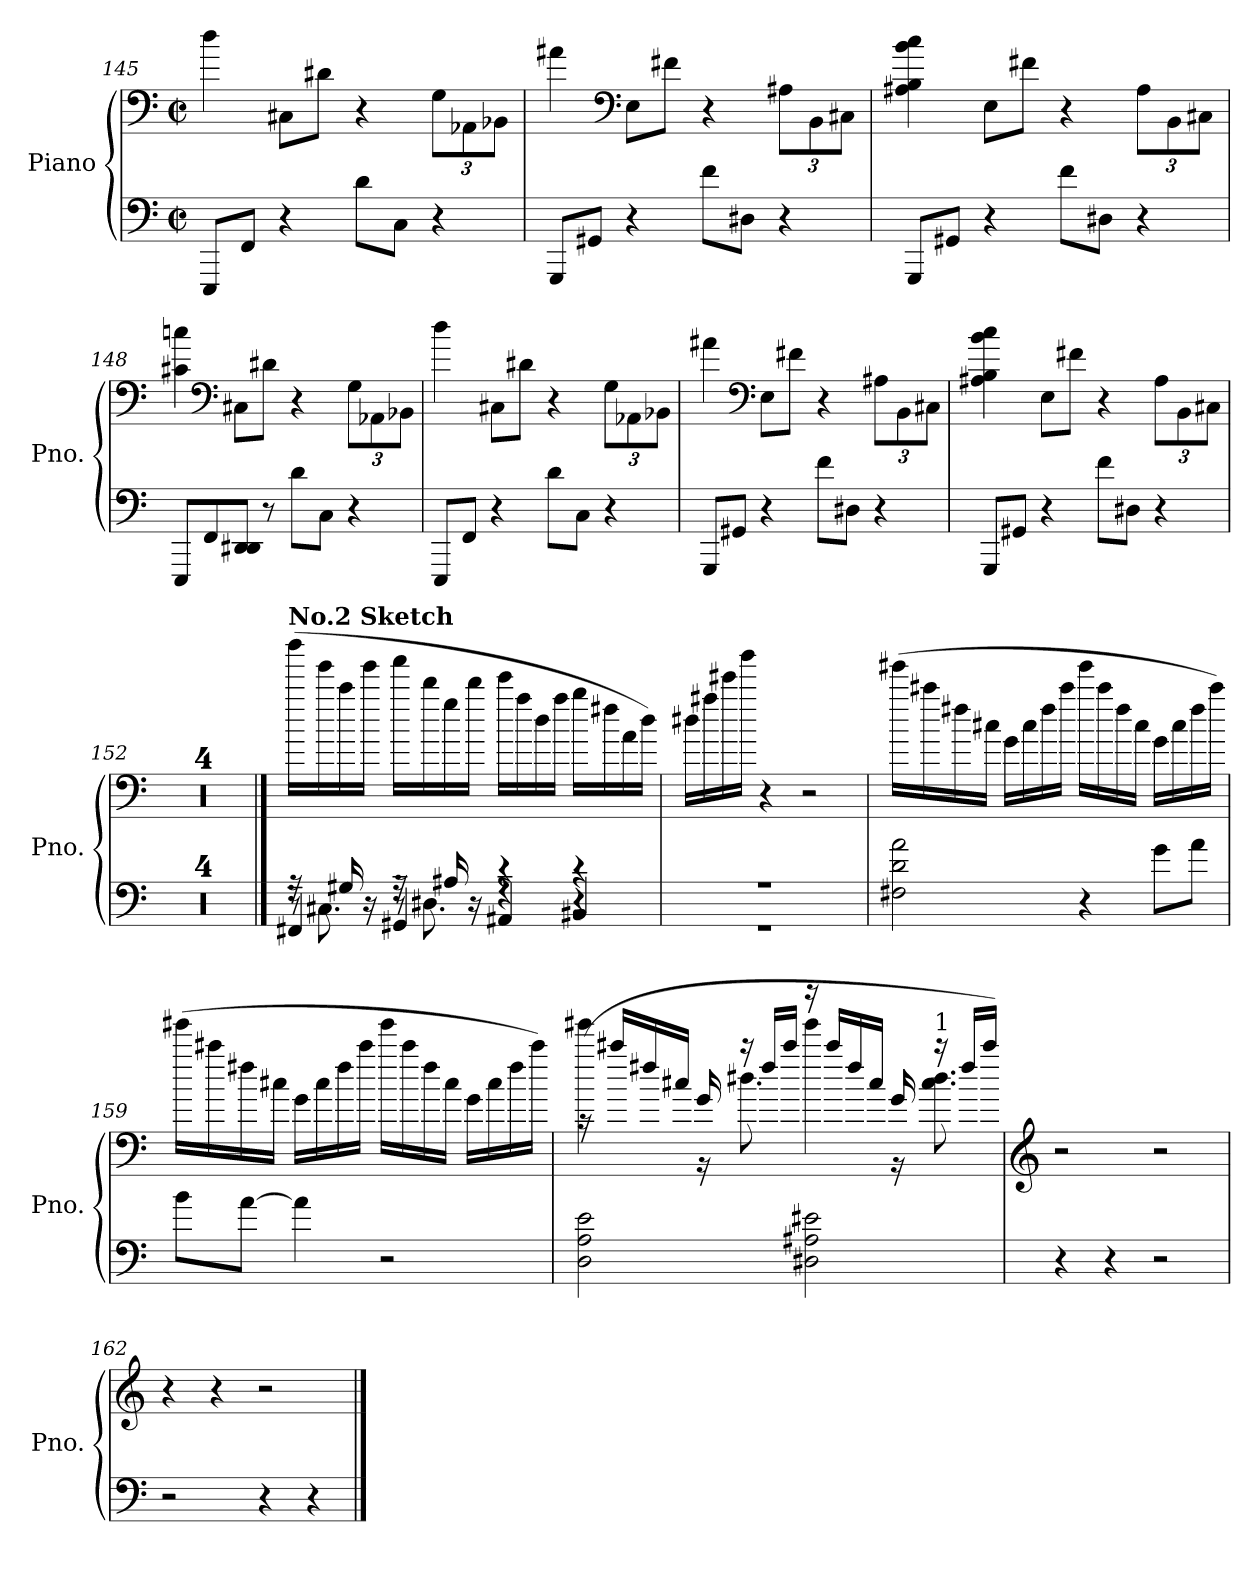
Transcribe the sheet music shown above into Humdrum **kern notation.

**kern	**kern
*part1	*part1
*staff2	*staff1
*I"Piano	*
*I'Pno.	*
!!LO:PB:g=z
*clefF4	*clefF4
*k[]	*k[]
*M2/2	*M2/2
*met(c|)	*met(c|)
=145	=145
8EEE/L	4dd\
8FF/J	.
4r	8C#X\L
.	8d#X\J
8d\L	4r
8C\J	.
*	*Xbrackettup
4r	12G\L
.	12AA-X\
.	12BB-X\J
=146	=146
8GGG/L	4a#X\
8GG#X/J	.
*	*clefF4
4r	8E\L
.	8f#X\J
8f\L	4r
8D#X\J	.
4r	12A#X\L
.	12BB\
.	12C#X\J
=147	=147
8GGG/L	4A#X\ 4B\ 4b\ 4cc\
8GG#X/J	.
4r	8E\L
.	8f#X\J
8f\L	4r
8D#X\J	.
4r	12A#\L
.	12BB\
.	12C#X\J
=148	=148
8EEE/L	4c#X\ 4ccn\
8FF/	.
*	*clefF4
8DD/ 8DD#X/J	8C#X\L
8r	8d#X\J
8d\L	4r
8C\J	.
4r	12G\L
.	12AA-X\
.	12BB-X\J
=149	=149
8EEE/L	4dd\
8FF/J	.
4r	8C#X\L
.	8d#X\J
8d\L	4r
8C\J	.
4r	12G\L
.	12AA-X\
.	12BB-X\J
!!LO:LB:g=z
=150	=150
8GGG/L	4a#X\
8GG#X/J	.
*	*clefF4
4r	8E\L
.	8f#X\J
8f\L	4r
8D#X\J	.
4r	12A#X\L
.	12BB\
.	12C#X\J
=151	=151
8GGG/L	4A#X\ 4B\ 4b\ 4cc\
8GG#X/J	.
4r	8E\L
.	8f#X\J
8f\L	4r
8D#X\J	.
4r	12A#\L
.	12BB\
.	12C#X\J
=152	=152
1r	1r
=153	=153
1r	1r
=154	=154
1r	1r
=155	=155
1r	1r
==156	==156
*	*MM144
*^	*
*	*^	*
!	!	!	!LO:TX:a:B:t=No.2  Sketch
4FF#X~/	16rA	8r	(>16dddd\LL
.	8.C#X\	.	16ggg\
.	.	16G#X/	16ccc\
.	.	16r	16ggg\JJ
4GG#X~/	16rA	8r	16aaa\LL
.	8.D#X\	.	16ddd\
.	.	16A#X/	16gg\
.	.	16r	16ddd\JJ
4AA#X~/	4rc	4rF	16eee\LL
.	.	.	16aa\
.	.	.	16dd\
.	.	.	16aa\JJ
4BB#X~/	4rc	4r	16bb\LL
.	.	.	16ff#X\
.	.	.	16a\
.	.	.	16dd\JJ)
*	*v	*v	*
!!LO:LB:g=z
=157	=157	=157
1r	1r	16dd#X\LL
.	.	16aa#X\
.	.	16eee#X\
.	.	16bbb\JJ
.	.	4r
.	.	2r
*v	*v	*
=158	=158
2F#X\ 2d\ 2a\	(>16ggg#X\LL
.	16ccc#X\
.	16ff#X\
.	16cc#X\JJ
.	16g\LL
.	16cc#\
.	16ff#\
.	16ccc#\JJ
4r	16ggg#\LL
.	16ccc#\
.	16ff#\
.	16cc#\JJ
8g\L	16g\LL
.	16cc#\
8a\J	16ff#\
.	16ccc#\JJ)
=159	=159
8b\L	(>16ggg#X\LL
.	16ccc#X\
[8a\J	16ff#X\
.	16cc#X\JJ
4a\]	16g\LL
.	16cc#\
.	16ff#\
.	16ccc#\JJ
2r	16ggg#\LL
.	16ccc#\
.	16ff#\
.	16cc#\JJ
.	16g\LL
.	16cc#\
.	16ff#\
.	16ccc#\JJ)
!!LO:LB:g=z
=160	=160
*	*^
2D\ 2A\ 2e\	(<16rc	4ggg#X\
.	16ccc#X/LL	.
.	16ff#X/	.
.	16cc#X/JJ	.
.	16g/	16r
.	16r	8.dd#X\
.	16ff#/LL	.
.	16ccc#/JJ	.
2D#X\ 2A#X\ 2e#X\	16r	4ggg#\
.	16ccc#/LL	.
.	16ff#/	.
.	16cc#/JJ	.
.	16g/	16r
!	!LO:TX:a:t=1	!
.	16r	8.cc#\ 8.dd#\
.	16ff#/LL	.
.	16ccc#/JJ)	.
*	*v	*v
=161	=161
*	*clefG2
4r	2r
4r	.
2r	2r
=162	=162
2r	4r
.	4r
4r	2r
4r	.
==	==
*-	*-
